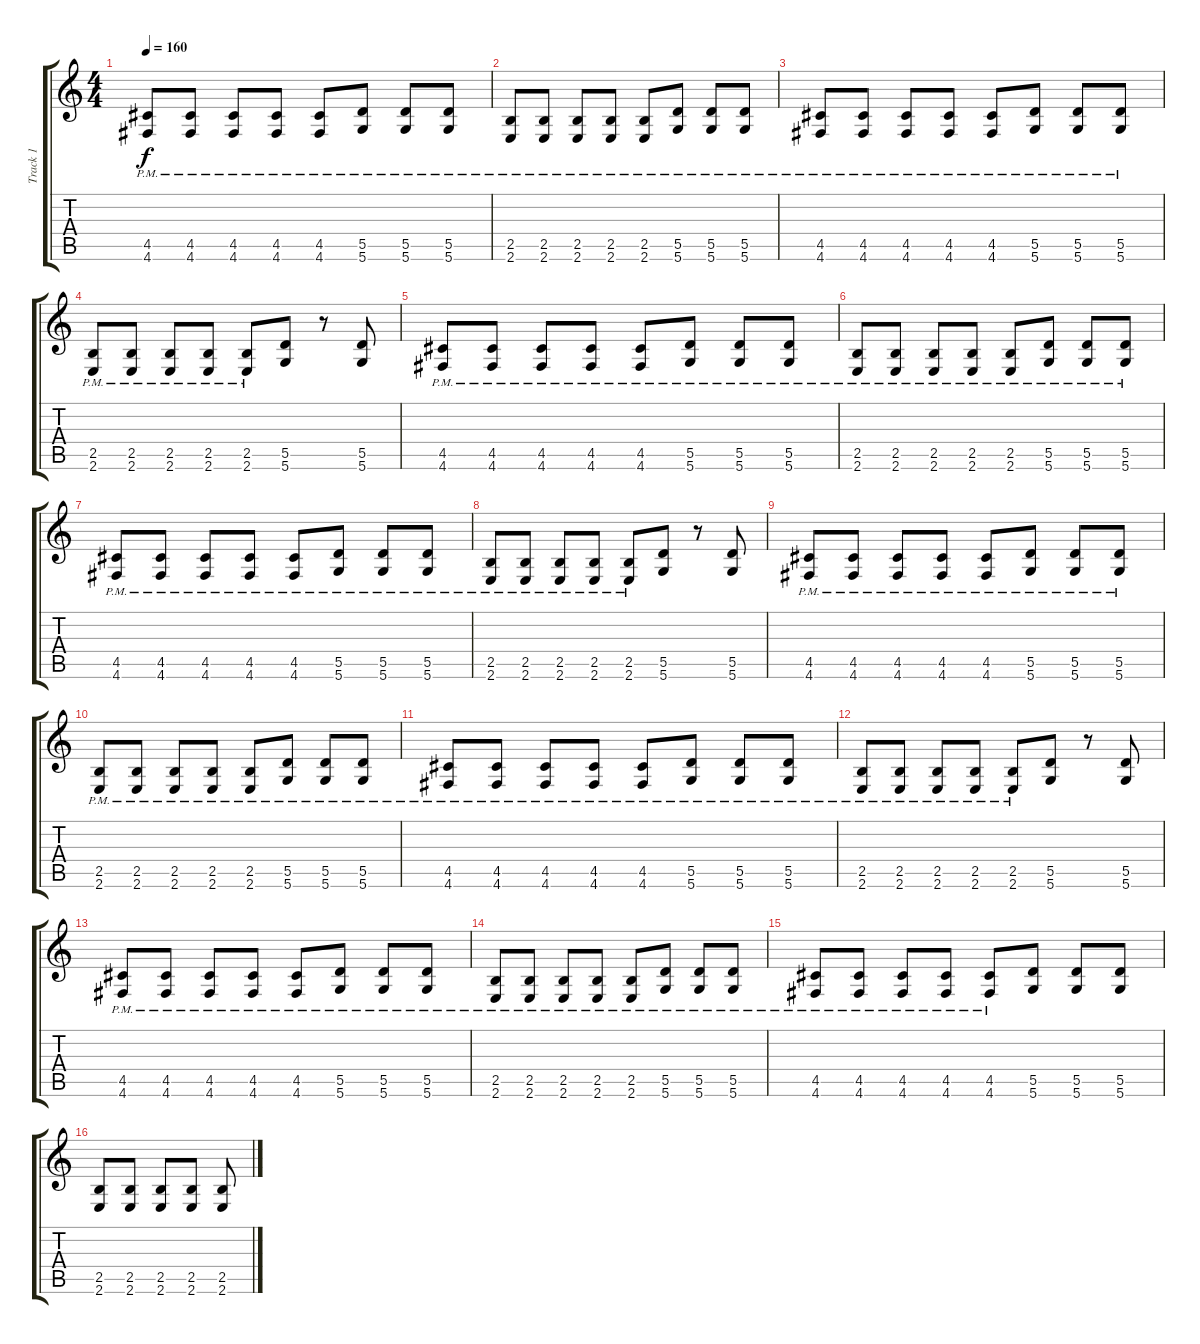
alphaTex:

\track ("Track 1" "Track 1") {instrument distortionguitar}
\staff {score tabs}
\tuning (E4 B3 G3 D3 A2 D2) {hide}
\ts (4 4)
\tempo 160
\clef g2
\ks c
(4.5{pm} 4.6{pm}).8{dy f} (4.5{pm} 4.6{pm}).8 (4.5{pm} 4.6{pm}).8 (4.5{pm} 4.6{pm}).8 (4.5{pm} 4.6{pm}).8 (5.5{pm} 5.6{pm}).8 (5.5{pm} 5.6{pm}).8 (5.5{pm} 5.6{pm}).8 |
(2.5{pm} 2.6{pm}).8 (2.5{pm} 2.6{pm}).8 (2.5{pm} 2.6{pm}).8 (2.5{pm} 2.6{pm}).8 (2.5{pm} 2.6{pm}).8 (5.5{pm} 5.6{pm}).8 (5.5{pm} 5.6{pm}).8 (5.5{pm} 5.6{pm}).8 |
(4.5{pm} 4.6{pm}).8 (4.5{pm} 4.6{pm}).8 (4.5{pm} 4.6{pm}).8 (4.5{pm} 4.6{pm}).8 (4.5{pm} 4.6{pm}).8 (5.5{pm} 5.6{pm}).8 (5.5{pm} 5.6{pm}).8 (5.5{pm} 5.6{pm}).8 |
(2.5{pm} 2.6{pm}).8 (2.5{pm} 2.6{pm}).8 (2.5{pm} 2.6{pm}).8 (2.5{pm} 2.6{pm}).8 (2.5{pm} 2.6{pm}).8 (5.5 5.6).8 r.8 (5.5 5.6).8 |
(4.5{pm} 4.6{pm}).8 (4.5{pm} 4.6{pm}).8 (4.5{pm} 4.6{pm}).8 (4.5{pm} 4.6{pm}).8 (4.5{pm} 4.6{pm}).8 (5.5{pm} 5.6{pm}).8 (5.5{pm} 5.6{pm}).8 (5.5{pm} 5.6{pm}).8 |
(2.5{pm} 2.6{pm}).8 (2.5{pm} 2.6{pm}).8 (2.5{pm} 2.6{pm}).8 (2.5{pm} 2.6{pm}).8 (2.5{pm} 2.6{pm}).8 (5.5{pm} 5.6{pm}).8 (5.5{pm} 5.6{pm}).8 (5.5{pm} 5.6{pm}).8 |
(4.5{pm} 4.6{pm}).8 (4.5{pm} 4.6{pm}).8 (4.5{pm} 4.6{pm}).8 (4.5{pm} 4.6{pm}).8 (4.5{pm} 4.6{pm}).8 (5.5{pm} 5.6{pm}).8 (5.5{pm} 5.6{pm}).8 (5.5{pm} 5.6{pm}).8 |
(2.5{pm} 2.6{pm}).8 (2.5{pm} 2.6{pm}).8 (2.5{pm} 2.6{pm}).8 (2.5{pm} 2.6{pm}).8 (2.5{pm} 2.6{pm}).8 (5.5 5.6).8 r.8 (5.5 5.6).8 |
(4.5{pm} 4.6{pm}).8 (4.5{pm} 4.6{pm}).8 (4.5{pm} 4.6{pm}).8 (4.5{pm} 4.6{pm}).8 (4.5{pm} 4.6{pm}).8 (5.5{pm} 5.6{pm}).8 (5.5{pm} 5.6{pm}).8 (5.5{pm} 5.6{pm}).8 |
(2.5{pm} 2.6{pm}).8 (2.5{pm} 2.6{pm}).8 (2.5{pm} 2.6{pm}).8 (2.5{pm} 2.6{pm}).8 (2.5{pm} 2.6{pm}).8 (5.5{pm} 5.6{pm}).8 (5.5{pm} 5.6{pm}).8 (5.5{pm} 5.6{pm}).8 |
(4.5{pm} 4.6{pm}).8 (4.5{pm} 4.6{pm}).8 (4.5{pm} 4.6{pm}).8 (4.5{pm} 4.6{pm}).8 (4.5{pm} 4.6{pm}).8 (5.5{pm} 5.6{pm}).8 (5.5{pm} 5.6{pm}).8 (5.5{pm} 5.6{pm}).8 |
(2.5{pm} 2.6{pm}).8 (2.5{pm} 2.6{pm}).8 (2.5{pm} 2.6{pm}).8 (2.5{pm} 2.6{pm}).8 (2.5{pm} 2.6{pm}).8 (5.5 5.6).8 r.8 (5.5 5.6).8 |
(4.5{pm} 4.6{pm}).8 (4.5{pm} 4.6{pm}).8 (4.5{pm} 4.6{pm}).8 (4.5{pm} 4.6{pm}).8 (4.5{pm} 4.6{pm}).8 (5.5{pm} 5.6{pm}).8 (5.5{pm} 5.6{pm}).8 (5.5{pm} 5.6{pm}).8 |
(2.5{pm} 2.6{pm}).8 (2.5{pm} 2.6{pm}).8 (2.5{pm} 2.6{pm}).8 (2.5{pm} 2.6{pm}).8 (2.5{pm} 2.6{pm}).8 (5.5{pm} 5.6{pm}).8 (5.5{pm} 5.6{pm}).8 (5.5{pm} 5.6{pm}).8 |
(4.5{pm} 4.6{pm}).8 (4.5{pm} 4.6{pm}).8 (4.5{pm} 4.6{pm}).8 (4.5{pm} 4.6{pm}).8 (4.5{pm} 4.6{pm}).8 (5.5 5.6).8 (5.5 5.6).8 (5.5 5.6).8 |
(2.5 2.6).8 (2.5 2.6).8 (2.5 2.6).8 (2.5 2.6).8 (2.5 2.6).8
